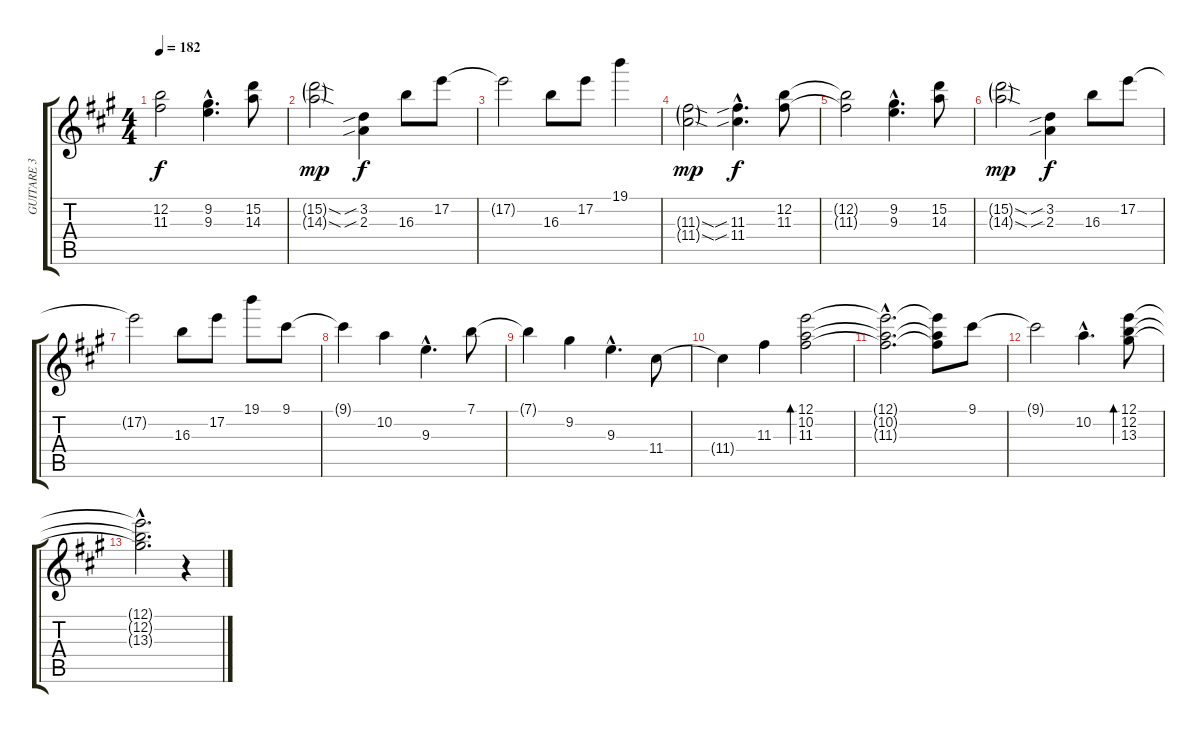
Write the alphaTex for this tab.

\track ("GUITARE 3" "GUITARE 3") {instrument distortionguitar}
\staff {score tabs}
\tuning (E4 B3 G3 D3 A2 E2) {hide}
\ts (4 4)
\tempo 182
\clef g2
\ks a
(12.2{t} 11.3{t}).2{dy f} (9.2{hac} 9.3{hac}).4{d} (15.2 14.3).8 |
(15.2{sod g} 14.3{sod g}).2{dy mp} (3.2{sib} 2.3{sib}).4{dy f} 16.3.8 17.2.8 |
17.2{t}.2 16.3.8 17.2.8 19.1.4 |
(11.3{sod g} 11.4{sod g}).2{dy mp} (11.3{sib hac} 11.4{sib hac}).4{d dy f} (12.2 11.3).8 |
(12.2{t} 11.3{t}).2 (9.2{hac} 9.3{hac}).4{d} (15.2 14.3).8 |
(15.2{sod g} 14.3{sod g}).2{dy mp} (3.2{sib} 2.3{sib}).4{dy f} 16.3.8 17.2.8 |
17.2{t}.2 16.3.8 17.2.8 19.1.8 9.1.8{volume 10 instrument electricguitarclean} |
9.1{t}.4 10.2.4 9.3{hac}.4{d} 7.1.8 |
7.1{t}.4 9.2.4 9.3{hac}.4{d} 11.4.8 |
11.4{t}.4 11.3.4 (12.1 10.2 11.3).2{bd 240} |
(12.1{hac t} 10.2{hac t} 11.3{hac t}).2{d} (12.1{t} 10.2{t} 11.3{t}).8 9.1.8 |
9.1{t}.2 10.2{hac}.4{d} (12.1 12.2 13.3).8{bd 240} |
(12.1{hac t} 12.2{hac t} 13.3{hac t}).2{d} r.4
